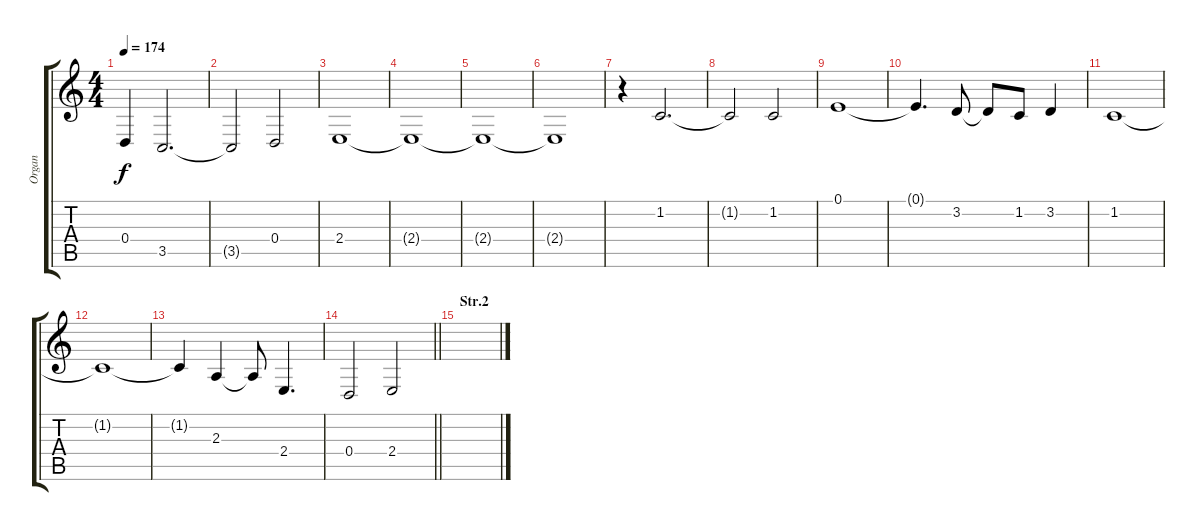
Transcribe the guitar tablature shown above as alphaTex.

\track ("Organ" "Organ") {instrument harmonica}
\staff {score tabs}
\tuning (E4 B3 G3 D3 A2 E2) {hide}
\ts (4 4)
\tempo 174
\clef g2
\ks c
0.4.4{dy f} 3.5.2{d} |
3.5{t}.2 0.4.2 |
2.4.1 |
2.4{t}.1 |
2.4{t}.1 |
2.4{t}.1 |
r.4 1.2.2{d} |
1.2{t}.2 1.2.2 |
0.1.1 |
0.1{t}.4{d} 3.2.8 3.2{t}.8 1.2.8 3.2.4 |
1.2.1 |
1.2{t}.1 |
1.2{t}.4 2.3.4 2.3{t}.8 2.4.4{d} |
\barLineRight lightlight
0.4.2 2.4.2 |
\section ("" "Str.2")
